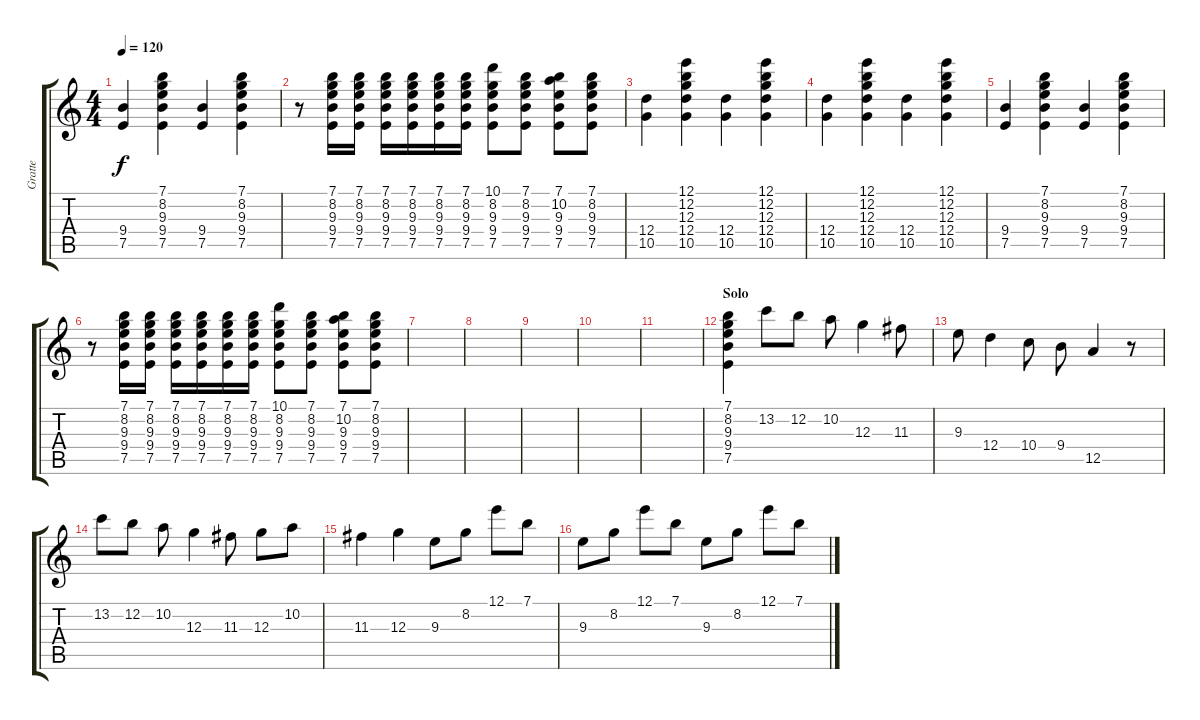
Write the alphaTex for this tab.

\track ("Gratte" "Gratte") {instrument distortionguitar}
\staff {score tabs}
\tuning (E4 B3 G3 D3 A2 E2) {hide}
\ts (4 4)
\tempo 120
\clef g2
\ks c
(9.4 7.5).4{dy f} (7.1 8.2 9.3 9.4 7.5).4 (9.4 7.5).4 (7.1 8.2 9.3 9.4 7.5).4 |
r.8 (7.1 8.2 9.3 9.4 7.5).16 (7.1 8.2 9.3 9.4 7.5).16 (7.1 8.2 9.3 9.4 7.5).16 (7.1 8.2 9.3 9.4 7.5).16 (7.1 8.2 9.3 9.4 7.5).16 (7.1 8.2 9.3 9.4 7.5).16 (10.1 8.2 9.3 9.4 7.5).8 (7.1 8.2 9.3 9.4 7.5).8 (7.1 10.2 9.3 9.4 7.5).8 (7.1 8.2 9.3 9.4 7.5).8 |
(12.4 10.5).4 (12.1 12.2 12.3 12.4 10.5).4 (12.4 10.5).4 (12.1 12.2 12.3 12.4 10.5).4 |
(12.4 10.5).4 (12.1 12.2 12.3 12.4 10.5).4 (12.4 10.5).4 (12.1 12.2 12.3 12.4 10.5).4 |
(9.4 7.5).4 (7.1 8.2 9.3 9.4 7.5).4 (9.4 7.5).4 (7.1 8.2 9.3 9.4 7.5).4 |
r.8 (7.1 8.2 9.3 9.4 7.5).16 (7.1 8.2 9.3 9.4 7.5).16 (7.1 8.2 9.3 9.4 7.5).16 (7.1 8.2 9.3 9.4 7.5).16 (7.1 8.2 9.3 9.4 7.5).16 (7.1 8.2 9.3 9.4 7.5).16 (10.1 8.2 9.3 9.4 7.5).8 (7.1 8.2 9.3 9.4 7.5).8 (7.1 10.2 9.3 9.4 7.5).8 (7.1 8.2 9.3 9.4 7.5).8 |
|
|
|
|
|
\section ("" "Solo")
(7.1 8.2 9.3 9.4 7.5).4{volume 14} 13.2.8 12.2.8 10.2.8 12.3.4 11.3.8 |
9.3.8 12.4.4 10.4.8 9.4.8 12.5.4 r.8 |
13.2.8 12.2.8 10.2.8 12.3.4 11.3.8 12.3.8 10.2.8 |
11.3.4 12.3.4 9.3.8 8.2.8 12.1.8 7.1.8 |
9.3.8 8.2.8 12.1.8 7.1.8 9.3.8 8.2.8 12.1.8 7.1.8
